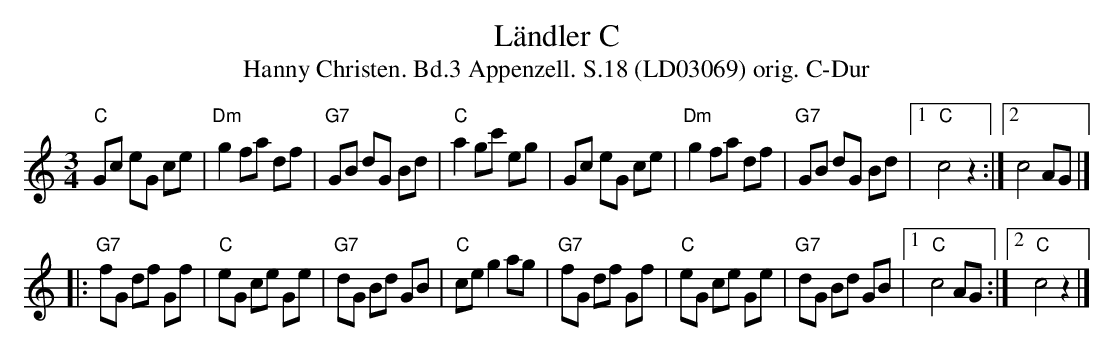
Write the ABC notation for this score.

X:1
T:Ländler C
T:Hanny Christen. Bd.3 Appenzell. S.18 (LD03069) orig. C-Dur
M:3/4
L:1/8
K:C
"C"Gc eG ce | "Dm"g2 fa df | "G7"GB dG Bd | "C"a2 gc' eg | \
   Gc eG ce | "Dm"g2 fa df | "G7"GB dG Bd |1 "C"c4 z2 :|2 c4 AG |]
|: "G7"fG df Gf | "C"eG ce Ge | "G7"dG Bd GB | "C"ce g2 ag | \
   "G7"fG df Gf | "C"eG ce Ge | "G7"dG Bd GB |1 "C"c4 AG :|2 "C"c4 z2 |]
